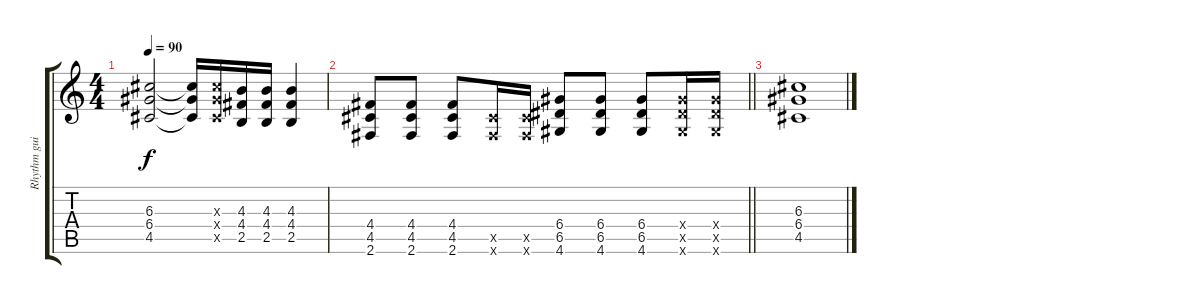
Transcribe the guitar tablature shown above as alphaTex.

\track ("Rhythm guitar" "Rhythm gui") {instrument distortionguitar}
\staff {score tabs}
\tuning (E4 B3 G3 D3 A2 E2) {hide}
\ts (4 4)
\tempo 90
\clef g2
\ks c
(6.3 6.4 4.5).2{dy f} (6.3{t} 6.4{t} 4.5{t}).16 (6.3{x} 6.4{x} 4.5{x}).16 (4.3 4.4 2.5).16 (4.3 4.4 2.5).16 (4.3 4.4 2.5).4 |
\barLineRight lightlight
(4.4 4.5 2.6).8 (4.4 4.5 2.6).8 (4.4 4.5 2.6).8 (4.5{x} 2.6{x}).16 (4.5{x} 2.6{x}).16 (6.4 6.5 4.6).8 (6.4 6.5 4.6).8 (6.4 6.5 4.6).8 (6.4{x} 6.5{x} 4.6{x}).16 (6.4{x} 6.5{x} 4.6{x}).16 |
(6.3 6.4 4.5).1
